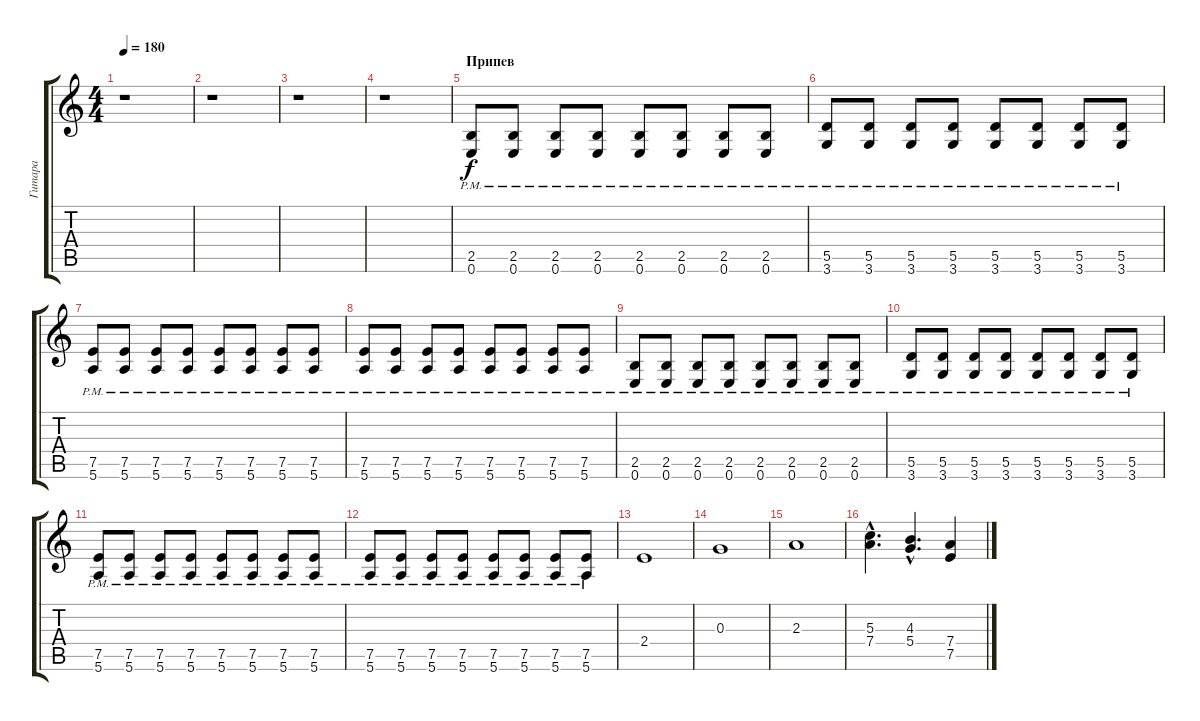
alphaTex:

\track ("Гитара" "Гитара") {instrument overdrivenguitar}
\staff {score tabs}
\tuning (E4 B3 G3 D3 A2 E2) {hide}
\ts (4 4)
\tempo 180
\clef g2
\ks c
r.1{dy f} |
r.1 |
r.1 |
r.1 |
\section ("" "Припев")
(2.5{pm} 0.6{pm}).8{volume 10} (2.5{pm} 0.6{pm}).8 (2.5{pm} 0.6{pm}).8 (2.5{pm} 0.6{pm}).8 (2.5 0.6{pm}).8 (2.5{pm} 0.6{pm}).8 (2.5{pm} 0.6{pm}).8 (2.5{pm} 0.6{pm}).8 |
(5.5{pm} 3.6{pm}).8 (5.5{pm} 3.6{pm}).8 (5.5{pm} 3.6{pm}).8 (5.5{pm} 3.6{pm}).8 (5.5{pm} 3.6{pm}).8 (5.5{pm} 3.6{pm}).8 (5.5{pm} 3.6{pm}).8 (5.5{pm} 3.6{pm}).8 |
(7.5{pm} 5.6{pm}).8 (7.5{pm} 5.6{pm}).8 (7.5{pm} 5.6{pm}).8 (7.5{pm} 5.6{pm}).8 (7.5{pm} 5.6{pm}).8 (7.5{pm} 5.6{pm}).8 (7.5{pm} 5.6{pm}).8 (7.5{pm} 5.6{pm}).8 |
(7.5{pm} 5.6{pm}).8 (7.5{pm} 5.6{pm}).8 (7.5{pm} 5.6{pm}).8 (7.5{pm} 5.6{pm}).8 (7.5{pm} 5.6{pm}).8 (7.5{pm} 5.6{pm}).8 (7.5{pm} 5.6{pm}).8 (7.5{pm} 5.6{pm}).8 |
(2.5{pm} 0.6{pm}).8{volume 10} (2.5{pm} 0.6{pm}).8 (2.5{pm} 0.6{pm}).8 (2.5{pm} 0.6{pm}).8 (2.5 0.6{pm}).8 (2.5{pm} 0.6{pm}).8 (2.5{pm} 0.6{pm}).8 (2.5{pm} 0.6{pm}).8 |
(5.5{pm} 3.6{pm}).8 (5.5{pm} 3.6{pm}).8 (5.5{pm} 3.6{pm}).8 (5.5{pm} 3.6{pm}).8 (5.5{pm} 3.6{pm}).8 (5.5{pm} 3.6{pm}).8 (5.5{pm} 3.6{pm}).8 (5.5{pm} 3.6{pm}).8 |
(7.5{pm} 5.6{pm}).8 (7.5{pm} 5.6{pm}).8 (7.5{pm} 5.6{pm}).8 (7.5{pm} 5.6{pm}).8 (7.5{pm} 5.6{pm}).8 (7.5{pm} 5.6{pm}).8 (7.5{pm} 5.6{pm}).8 (7.5{pm} 5.6{pm}).8 |
(7.5{pm} 5.6{pm}).8 (7.5{pm} 5.6{pm}).8 (7.5{pm} 5.6{pm}).8 (7.5{pm} 5.6{pm}).8 (7.5{pm} 5.6{pm}).8 (7.5{pm} 5.6{pm}).8 (7.5{pm} 5.6{pm}).8 (7.5{pm} 5.6{pm}).8 |
2.4.1 |
0.3.1 |
2.3.1 |
(5.3{hac} 7.4{hac}).4{d} (4.3{hac} 5.4{hac}).4{d} (7.4 7.5).4
